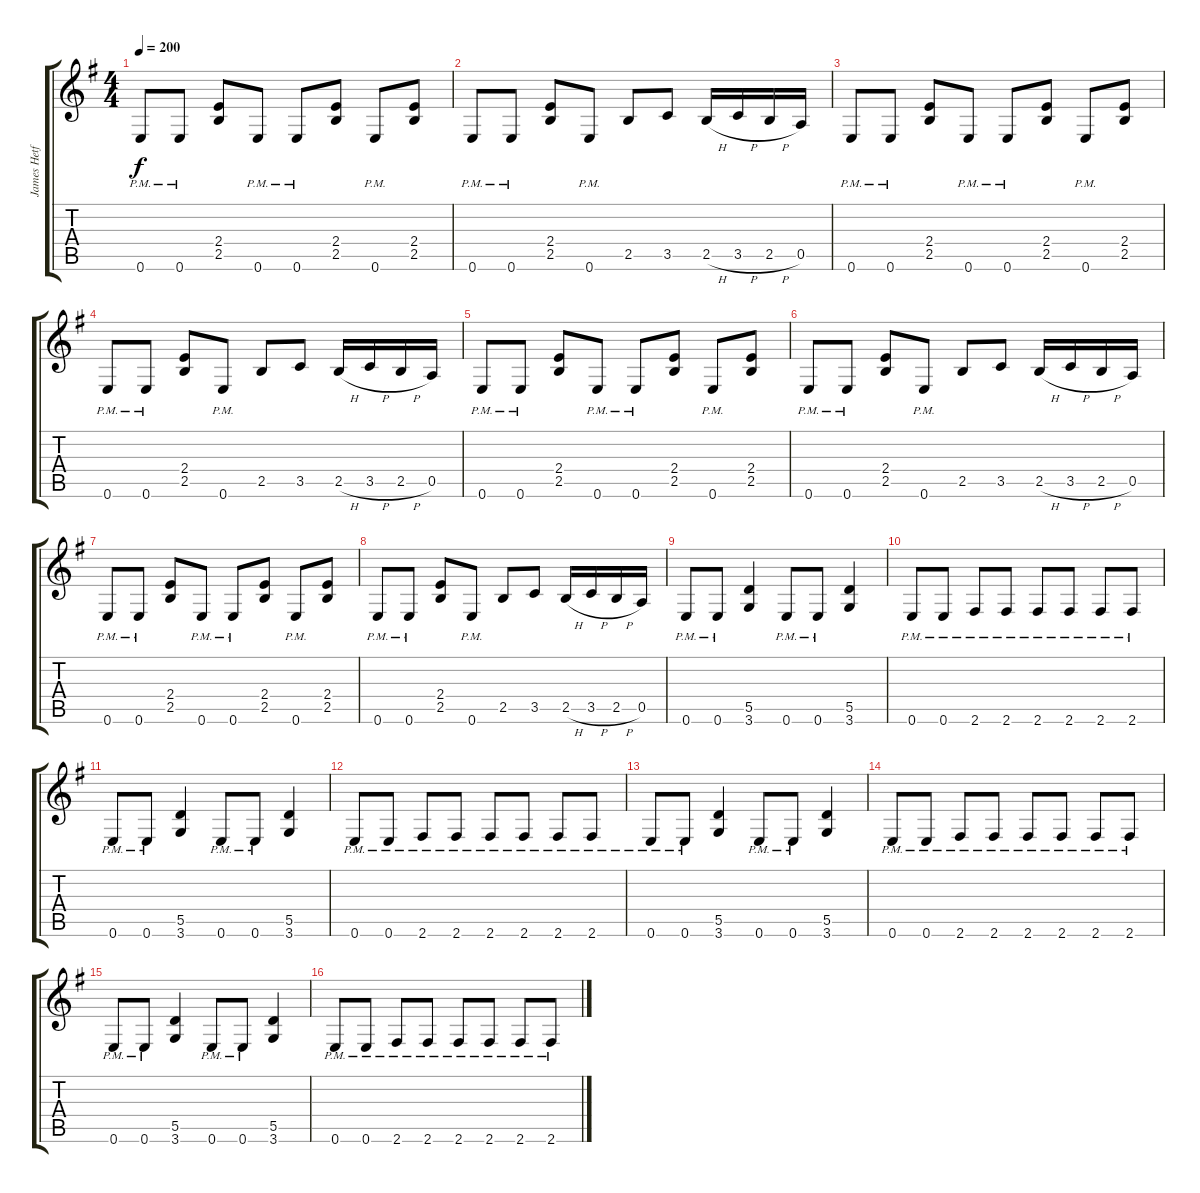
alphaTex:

\track ("James Hetfield" "James Hetf") {instrument distortionguitar}
\staff {score tabs}
\tuning (E4 B3 G3 D3 A2 E2) {hide}
\ts (4 4)
\tempo 200
\clef g2
\ks g
0.6{pm}.8{dy f} 0.6{pm}.8 (2.4 2.5).8 0.6{pm}.8 0.6{pm}.8 (2.4 2.5).8 0.6{pm}.8 (2.4 2.5).8 |
0.6{pm}.8 0.6{pm}.8 (2.4 2.5).8 0.6{pm}.8 2.5.8 3.5.8 2.5{h}.16 3.5{h}.16 2.5{h}.16 0.5.16 |
0.6{pm}.8 0.6{pm}.8 (2.4 2.5).8 0.6{pm}.8 0.6{pm}.8 (2.4 2.5).8 0.6{pm}.8 (2.4 2.5).8 |
0.6{pm}.8 0.6{pm}.8 (2.4 2.5).8 0.6{pm}.8 2.5.8 3.5.8 2.5{h}.16 3.5{h}.16 2.5{h}.16 0.5.16 |
0.6{pm}.8 0.6{pm}.8 (2.4 2.5).8 0.6{pm}.8 0.6{pm}.8 (2.4 2.5).8 0.6{pm}.8 (2.4 2.5).8 |
0.6{pm}.8 0.6{pm}.8 (2.4 2.5).8 0.6{pm}.8 2.5.8 3.5.8 2.5{h}.16 3.5{h}.16 2.5{h}.16 0.5.16 |
0.6{pm}.8 0.6{pm}.8 (2.4 2.5).8 0.6{pm}.8 0.6{pm}.8 (2.4 2.5).8 0.6{pm}.8 (2.4 2.5).8 |
0.6{pm}.8 0.6{pm}.8 (2.4 2.5).8 0.6{pm}.8 2.5.8 3.5.8 2.5{h}.16 3.5{h}.16 2.5{h}.16 0.5.16 |
0.6{pm}.8 0.6{pm}.8 (5.5 3.6).4 0.6{pm}.8 0.6{pm}.8 (5.5 3.6).4 |
0.6{pm}.8 0.6{pm}.8 2.6{pm}.8 2.6{pm}.8 2.6{pm}.8 2.6{pm}.8 2.6{pm}.8 2.6{pm}.8 |
0.6{pm}.8 0.6{pm}.8 (5.5 3.6).4 0.6{pm}.8 0.6{pm}.8 (5.5 3.6).4 |
0.6{pm}.8 0.6{pm}.8 2.6{pm}.8 2.6{pm}.8 2.6{pm}.8 2.6{pm}.8 2.6{pm}.8 2.6{pm}.8 |
0.6{pm}.8 0.6{pm}.8 (5.5 3.6).4 0.6{pm}.8 0.6{pm}.8 (5.5 3.6).4 |
0.6{pm}.8 0.6{pm}.8 2.6{pm}.8 2.6{pm}.8 2.6{pm}.8 2.6{pm}.8 2.6{pm}.8 2.6{pm}.8 |
0.6{pm}.8 0.6{pm}.8 (5.5 3.6).4 0.6{pm}.8 0.6{pm}.8 (5.5 3.6).4 |
0.6{pm}.8 0.6{pm}.8 2.6{pm}.8 2.6{pm}.8 2.6{pm}.8 2.6{pm}.8 2.6{pm}.8 2.6{pm}.8
